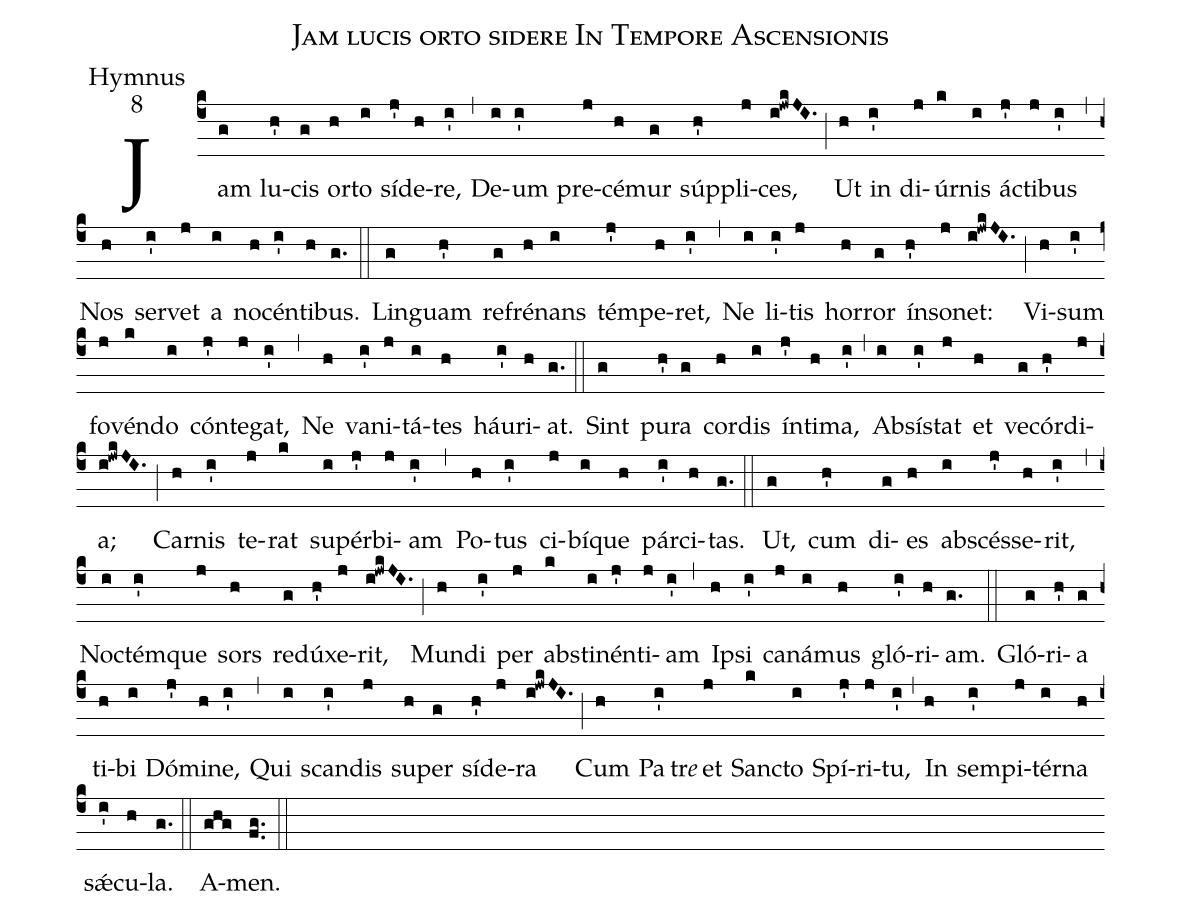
name:Jam lucis orto sidere In Tempore Ascensionis;
office-part:Hymnus;
mode:8;
%%
(c4)Jam(g) lu(h')cis(g) or(h)to(i) sí(j')de(h)re,(i') (,)
De(i)um(i') pre(j)cé(h)mur(g) súp(h')pli(j)ces,(i!jwk/JI.) (;)
Ut(h) in(i') di(j)úr(k)nis(i) ác(j')ti(j)bus(i') (,)
Nos(h) ser(i')vet(j) a(i) no(h)cén(i')ti(h)bus.(g.) (::)
Lin(g)guam(h') re(g)fré(h)nans(i) tém(j')pe(h)ret,(i') (,)
Ne(i) li(i')tis(j) hor(h)ror(g) ín(h')so(j)net:(i!jwk/JI.) (;)
Vi(h)sum(i') fo(j)vén(k)do(i) cón(j')te(j)gat,(i') (,)
Ne(h) va(i')ni(j)tá(i)tes(h) háu(i')ri(h)at.(g.) (::)

Sint(g) pu(h')ra(g) cor(h)dis(i) ín(j')ti(h)ma,(i') (,)
Ab(i)sís(i')tat(j) et(h) ve(g)cór(h')di(j)a;(i!jwk/JI.) (;)
Car(h)nis(i') te(j)rat(k) su(i)pér(j')bi(j)am(i') (,)
Po(h)tus(i') ci(j)bí(i)que(h) pár(i')ci(h)tas.(g.) (::)

Ut,(g) cum(h') di(g)es(h) ab(i)scés(j')se(h)rit,(i') (,)
Noc(i)tém(i')que(j) sors(h) re(g)dú(h')xe(j)rit,(i!jwk/JI.) (;)
Mun(h)di(i') per(j) abs(k)ti(i)nén(j')ti(j)am(i') (,)
Ip(h)si(i') ca(j)ná(i)mus(h) gló(i')ri(h)am.(g.) (::)

Gló(g)ri(h')a(g) ti(h)bi(i) Dó(j')mi(h)ne,(i') (,)
Qui(i) scan(i')dis(j) su(h)per(g) sí(h')de(j)ra(i!jwk/JI.) (;)
Cum(h) Pa(i')tr<i>e</i>() et(j) Sanc(k)to(i) Spí(j')ri(j)tu,(i') (,)
In(h) sem(i')pi(j)tér(i)na(h) sǽ(i')cu(h)la.(g.) (::)
A(ghg)men.(fg..) (::)
